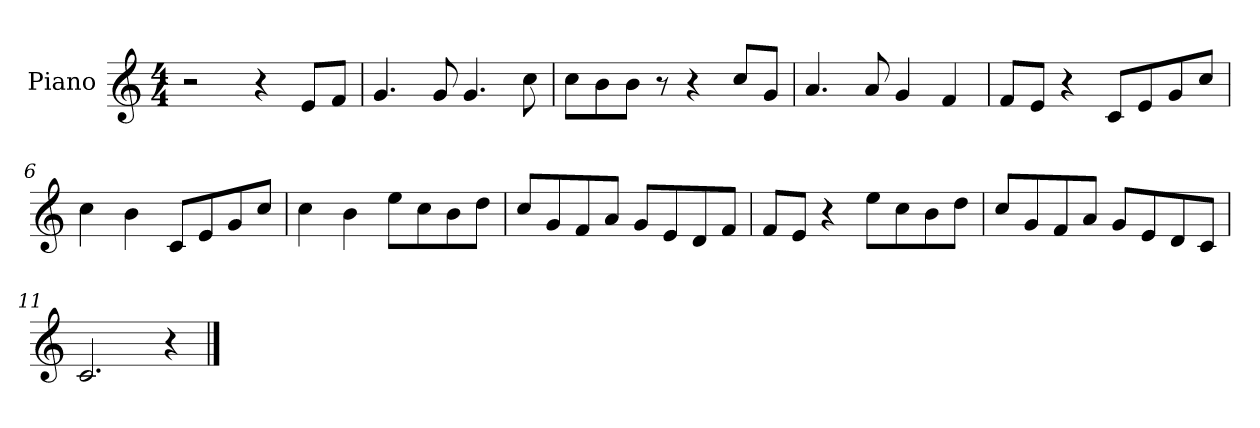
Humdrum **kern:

**kern
*part1
*staff1
*I"Piano
*I'Pno.
*clefG2
*k[]
*M4/4
=1
2r
4r
8e/L
8f/J
=2
4.g/
8g/
4.g/
8cc\
=3
8cc\L
8b\
8b\J
8r
4r
8cc/L
8g/J
=4
4.a/
8a/
4g/
4f/
=5
8f/L
8e/J
4r
8c/L
8e/
8g/
8cc/J
=6
4cc\
4b\
8c/L
8e/
8g/
8cc/J
=7
4cc\
4b\
8ee\L
8cc\
8b\
8dd\J
!!LO:LB:g=z
=8
8cc/L
8g/
8f/
8a/J
8g/L
8e/
8d/
8f/J
=9
8f/L
8e/J
4r
8ee\L
8cc\
8b\
8dd\J
=10
8cc/L
8g/
8f/
8a/J
8g/L
8e/
8d/
8c/J
=11
2.c/
4r
==
*-
